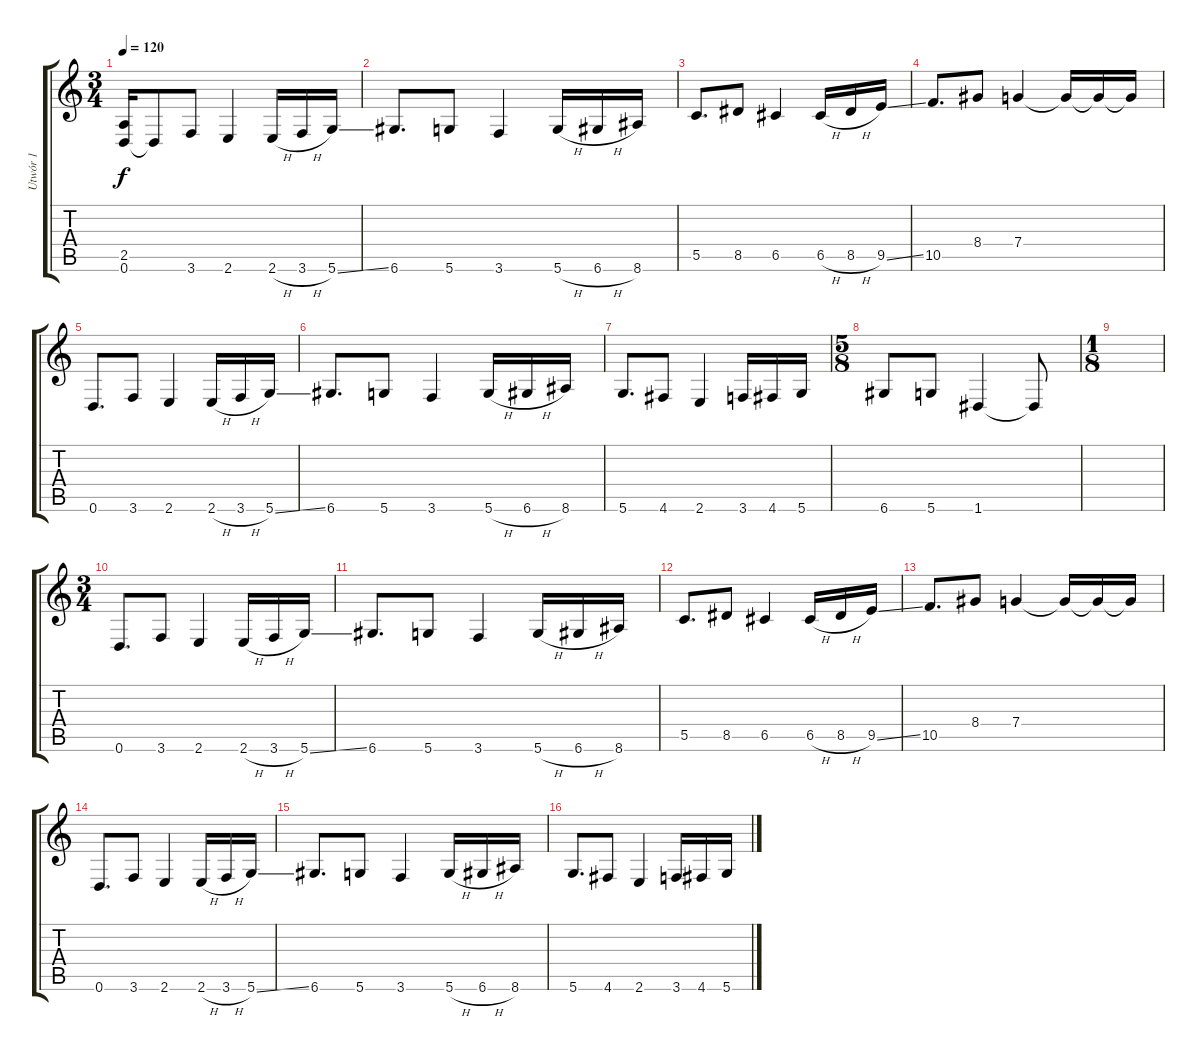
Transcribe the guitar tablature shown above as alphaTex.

\track ("Utwór 1" "Utwór 1") {instrument guitarharmonics}
\staff {score tabs}
\tuning (D4 A3 F3 C3 G2 D2) {hide}
\ts (3 4)
\tempo 120
\clef g2
\ks c
(2.5 0.6).16{dy f instrument guitarharmonics} 0.6{t}.8{volume 13} 3.6.8 2.6.4 2.6{h}.16 3.6{h}.16 5.6{ss}.16 |
6.6.8{d} 5.6.8 3.6.4 5.6{h}.16 6.6{h}.16 8.6.16 |
5.5.8{d} 8.5.8 6.5.4 6.5{h}.16 8.5{h}.16 9.5{ss}.16 |
10.5.8{d} 8.4.8 7.4.4 7.4{t}.16 7.4{t}.16 7.4{t}.16 |
0.6.8{d} 3.6.8 2.6.4 2.6{h}.16 3.6{h}.16 5.6{ss}.16 |
6.6.8{d} 5.6.8 3.6.4 5.6{h}.16 6.6{h}.16 8.6.16 |
5.6.8{d} 4.6.8 2.6.4 3.6.16 4.6.16 5.6.16 |
\ts (5 8)
6.6.8 5.6.8 1.6.4 1.6{t}.8 |
\ts (1 8)
|
\ts (3 4)
0.6.8{d} 3.6.8 2.6.4 2.6{h}.16 3.6{h}.16 5.6{ss}.16 |
6.6.8{d} 5.6.8 3.6.4 5.6{h}.16 6.6{h}.16 8.6.16 |
5.5.8{d} 8.5.8 6.5.4 6.5{h}.16 8.5{h}.16 9.5{ss}.16 |
10.5.8{d} 8.4.8 7.4.4 7.4{t}.16 7.4{t}.16 7.4{t}.16 |
0.6.8{d} 3.6.8 2.6.4 2.6{h}.16 3.6{h}.16 5.6{ss}.16 |
6.6.8{d} 5.6.8 3.6.4 5.6{h}.16 6.6{h}.16 8.6.16 |
5.6.8{d} 4.6.8 2.6.4 3.6.16 4.6.16 5.6.16
